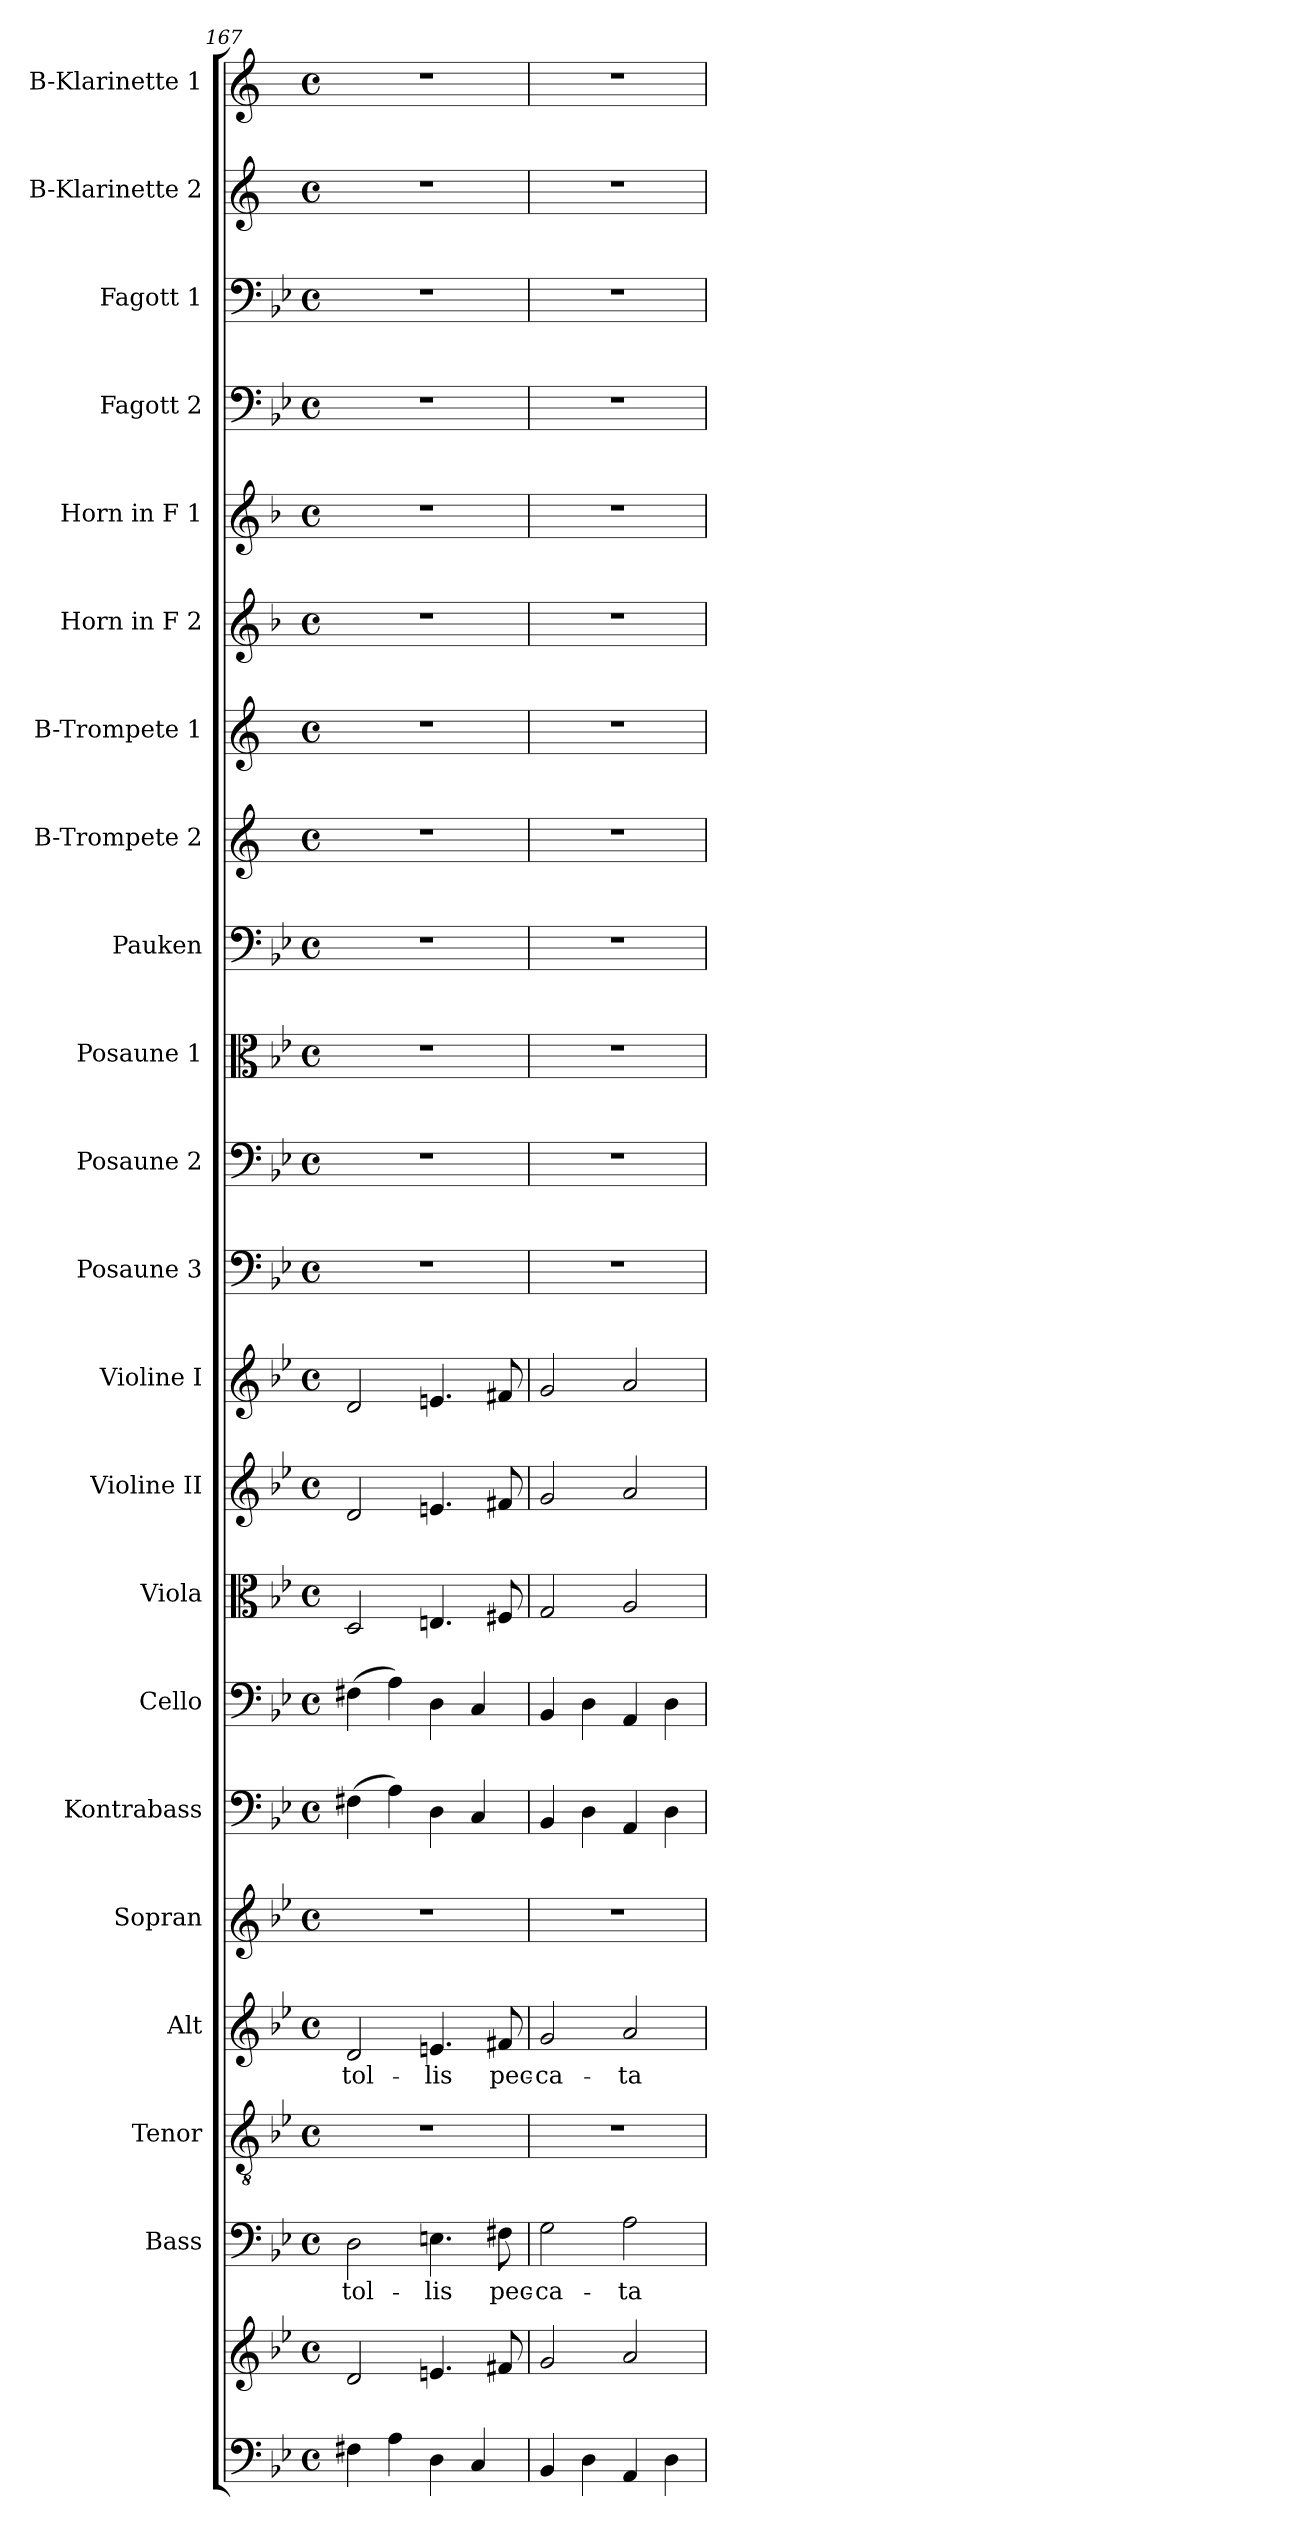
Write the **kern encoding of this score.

**kern	**kern	**kern	**text	**kern	**kern	**text	**kern	**kern	**kern	**kern	**kern	**kern	**kern	**kern	**kern	**kern	**kern	**kern	**kern	**kern	**kern	**kern	**kern	**kern
*part22	*part22	*part21	*part21	*part20	*part19	*part19	*part18	*part17	*part16	*part15	*part14	*part13	*part12	*part11	*part10	*part9	*part8	*part7	*part6	*part5	*part4	*part3	*part2	*part1
*staff23	*staff22	*staff21	*staff21	*staff20	*staff19	*staff19	*staff18	*staff17	*staff16	*staff15	*staff14	*staff13	*staff12	*staff11	*staff10	*staff9	*staff8	*staff7	*staff6	*staff5	*staff4	*staff3	*staff2	*staff1
*	*	*I"Bass	*	*I"Tenor	*I"Alt	*	*I"Sopran	*I"Kontrabass	*I"Cello	*I"Viola	*I"Violine II	*I"Violine I	*I"Posaune 3	*I"Posaune 2	*I"Posaune 1	*I"Pauken	*I"B-Trompete 2	*I"B-Trompete 1	*I"Horn in F 2	*I"Horn in F 1	*I"Fagott 2	*I"Fagott 1	*I"B-Klarinette 2	*I"B-Klarinette 1
*	*	*I'B.	*	*I'T.	*I'A.	*	*I'S.	*I'Kb.	*	*I'Vla.	*I'Vl. II	*I'Vl. I	*I'Pos. 3	*I'Pos. 2	*I'Pos. 1	*I'Pk.	*I'B Trp. 2	*I'B Trp. 1	*	*	*I'Fg. 2	*I'Fg. 1	*I'B Kl. 2	*I'B Kl. 1
*clefF4	*clefG2	*clefF4	*	*clefGv2	*clefG2	*	*clefG2	*clefF4	*clefF4	*clefC3	*clefG2	*clefG2	*clefF4	*clefF4	*clefC3	*clefF4	*clefG2	*clefG2	*clefG2	*clefG2	*clefF4	*clefF4	*clefG2	*clefG2
*	*	*	*	*	*	*	*	*ITrd7c12	*	*	*	*	*	*	*	*	*ITrd1c2	*ITrd1c2	*ITrd4c7	*ITrd4c7	*	*	*ITrd1c2	*ITrd1c2
*k[b-e-]	*k[b-e-]	*k[b-e-]	*	*k[b-e-]	*k[b-e-]	*	*k[b-e-]	*k[b-e-]	*k[b-e-]	*k[b-e-]	*k[b-e-]	*k[b-e-]	*k[b-e-]	*k[b-e-]	*k[b-e-]	*k[b-e-]	*k[b-e-]	*k[b-e-]	*k[b-e-]	*k[b-e-]	*k[b-e-]	*k[b-e-]	*k[b-e-]	*k[b-e-]
*B-:	*B-:	*B-:	*	*B-:	*B-:	*	*B-:	*B-:	*B-:	*B-:	*B-:	*B-:	*B-:	*B-:	*B-:	*B-:	*B-:	*B-:	*B-:	*B-:	*B-:	*B-:	*B-:	*B-:
*M4/4	*M4/4	*M4/4	*	*M4/4	*M4/4	*	*M4/4	*M4/4	*M4/4	*M4/4	*M4/4	*M4/4	*M4/4	*M4/4	*M4/4	*M4/4	*M4/4	*M4/4	*M4/4	*M4/4	*M4/4	*M4/4	*M4/4	*M4/4
*met(c)	*met(c)	*met(c)	*	*met(c)	*met(c)	*	*met(c)	*met(c)	*met(c)	*met(c)	*met(c)	*met(c)	*met(c)	*met(c)	*met(c)	*met(c)	*met(c)	*met(c)	*met(c)	*met(c)	*met(c)	*met(c)	*met(c)	*met(c)
=167	=167	=167	=167	=167	=167	=167	=167	=167	=167	=167	=167	=167	=167	=167	=167	=167	=167	=167	=167	=167	=167	=167	=167	=167
!	!	!	!LO:LY:b	!	!	!LO:LY:b	!	!	!	!	!	!	!	!	!	!	!	!	!	!	!	!	!	!
4F#X\	2d/	2D\	tol-	1r	2d/	tol-	1r	(>4FF#X\	(>4F#X\	2D/	2d/	2d/	1r	1r	1r	1r	1r	1r	1r	1r	1r	1r	1r	1r
4A\	.	.	.	.	.	.	.	4AA\)	4A\)	.	.	.	.	.	.	.	.	.	.	.	.	.	.	.
!	!	!	!LO:LY:b	!	!	!LO:LY:b	!	!	!	!	!	!	!	!	!	!	!	!	!	!	!	!	!	!
4D\	4.en/	4.En\	-lis	.	4.en/	-lis	.	4DD\	4D\	4.En/	4.en/	4.en/	.	.	.	.	.	.	.	.	.	.	.	.
4C/	.	.	.	.	.	.	.	4CC/	4C/	.	.	.	.	.	.	.	.	.	.	.	.	.	.	.
!	!	!	!LO:LY:b	!	!	!LO:LY:b	!	!	!	!	!	!	!	!	!	!	!	!	!	!	!	!	!	!
.	8f#X/	8F#X\	pec-	.	8f#X/	pec-	.	.	.	8F#X/	8f#X/	8f#X/	.	.	.	.	.	.	.	.	.	.	.	.
=168	=168	=168	=168	=168	=168	=168	=168	=168	=168	=168	=168	=168	=168	=168	=168	=168	=168	=168	=168	=168	=168	=168	=168	=168
!	!	!	!LO:LY:b	!	!	!LO:LY:b	!	!	!	!	!	!	!	!	!	!	!	!	!	!	!	!	!	!
4BB-/	2g/	2G\	-ca-	1r	2g/	-ca-	1r	4BBB-/	4BB-/	2G/	2g/	2g/	1r	1r	1r	1r	1r	1r	1r	1r	1r	1r	1r	1r
4D\	.	.	.	.	.	.	.	4DD\	4D\	.	.	.	.	.	.	.	.	.	.	.	.	.	.	.
!	!	!	!LO:LY:b	!	!	!LO:LY:b	!	!	!	!	!	!	!	!	!	!	!	!	!	!	!	!	!	!
4AA/	2a/	2A\	-ta	.	2a/	-ta	.	4AAA/	4AA/	2A/	2a/	2a/	.	.	.	.	.	.	.	.	.	.	.	.
4D\	.	.	.	.	.	.	.	4DD\	4D\	.	.	.	.	.	.	.	.	.	.	.	.	.	.	.
=	=	=	=	=	=	=	=	=	=	=	=	=	=	=	=	=	=	=	=	=	=	=	=	=
*-	*-	*-	*-	*-	*-	*-	*-	*-	*-	*-	*-	*-	*-	*-	*-	*-	*-	*-	*-	*-	*-	*-	*-	*-
